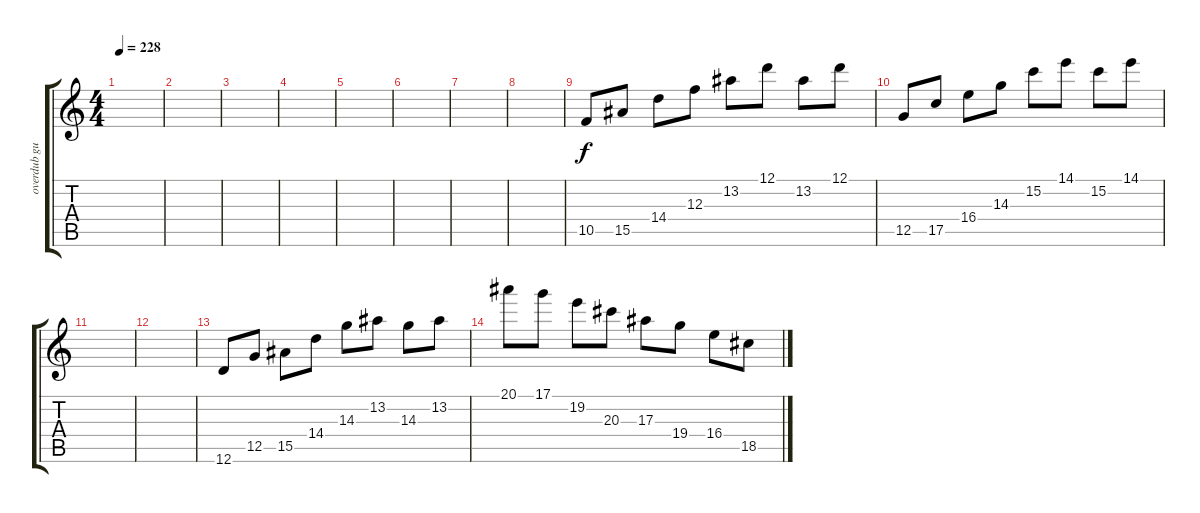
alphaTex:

\track ("overdub guitar" "overdub gu") {instrument overdrivenguitar}
\staff {score tabs}
\tuning (D4 A3 F3 C3 G2 D2) {hide}
\ts (4 4)
\tempo 228
\clef g2
\ks c
|
|
|
|
|
|
|
|
10.5.8 15.5.8 14.4.8 12.3.8 13.2.8 12.1.8 13.2.8 12.1.8 |
12.5.8 17.5.8 16.4.8 14.3.8 15.2.8 14.1.8 15.2.8 14.1.8 |
|
|
12.6.8 12.5.8 15.5.8 14.4.8 14.3.8 13.2.8 14.3.8 13.2.8 |
20.1.8 17.1.8 19.2.8 20.3.8 17.3.8 19.4.8 16.4.8 18.5.8
